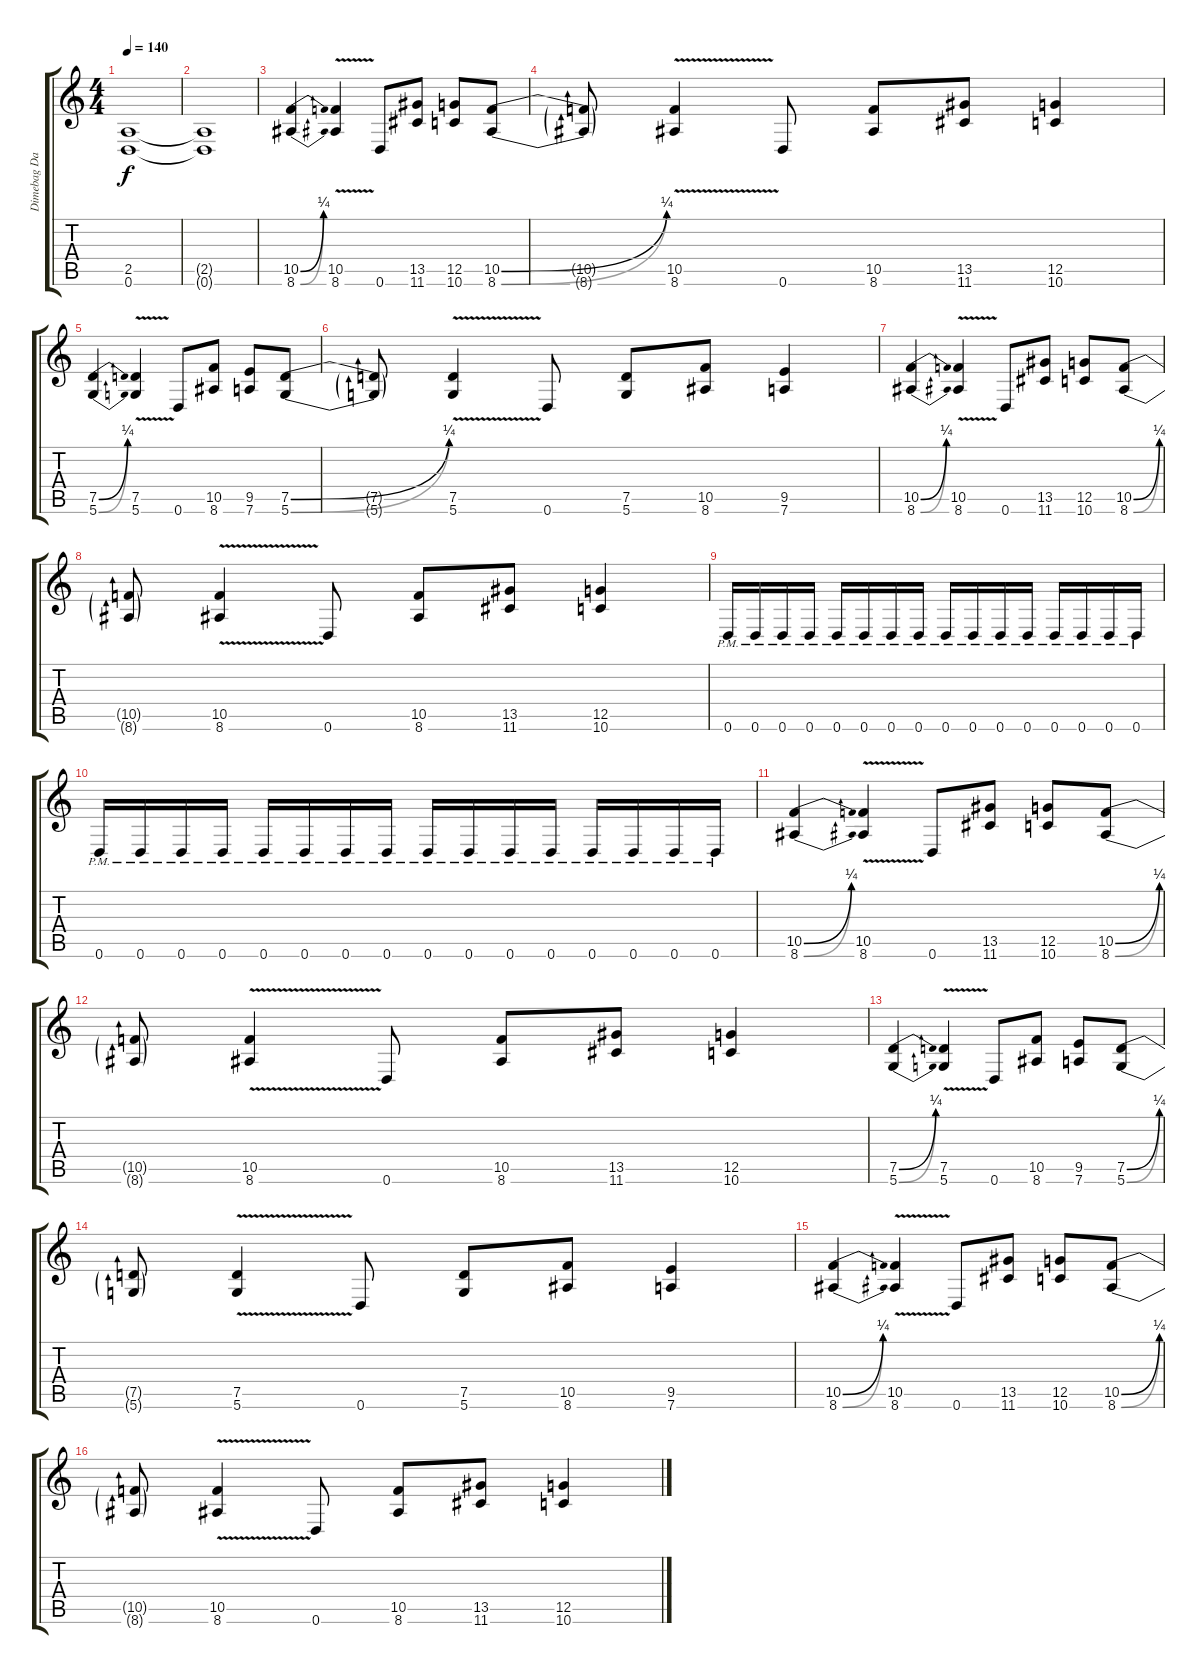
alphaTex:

\track ("Dimebag Darrell" "Dimebag Da") {instrument overdrivenguitar}
\staff {score tabs}
\tuning (D4 A3 F3 C3 G2 D2) {hide}
\ts (4 4)
\tempo 140
\clef g2
\ks c
(2.5 0.6).1{dy f} |
(2.5{t} 0.6{t}).1 |
(10.5{be (bend 0 0 60 1)} 8.6{be (bend 0 0 60 1)}).4 (10.5{v} 8.6{v}).4 0.6.8 (13.5 11.6).8 (12.5 10.6).8 (10.5{be (bend 0 0 60 1)} 8.6{be (bend 0 0 60 1)}).8 |
(10.5{t} 8.6{t}).8 (10.5{v} 8.6{v}).4 0.6.8 (10.5 8.6).8 (13.5 11.6).8 (12.5 10.6).4 |
(7.5{be (bend 0 0 60 1)} 5.6{be (bend 0 0 60 1)}).4 (7.5{v} 5.6{v}).4 0.6.8 (10.5 8.6).8 (9.5 7.6).8 (7.5{be (bend 0 0 60 1)} 5.6{be (bend 0 0 60 1)}).8 |
(7.5{t} 5.6{t}).8 (7.5{v} 5.6{v}).4 0.6.8 (7.5 5.6).8 (10.5 8.6).8 (9.5 7.6).4 |
(10.5{be (bend 0 0 60 1)} 8.6{be (bend 0 0 60 1)}).4 (10.5{v} 8.6{v}).4 0.6.8 (13.5 11.6).8 (12.5 10.6).8 (10.5{be (bend 0 0 60 1)} 8.6{be (bend 0 0 60 1)}).8 |
(10.5{t} 8.6{t}).8 (10.5{v} 8.6{v}).4 0.6.8 (10.5 8.6).8 (13.5 11.6).8 (12.5 10.6).4 |
0.6{pm}.16 0.6{pm}.16 0.6{pm}.16 0.6{pm}.16 0.6{pm}.16 0.6{pm}.16 0.6{pm}.16 0.6{pm}.16 0.6{pm}.16 0.6{pm}.16 0.6{pm}.16 0.6{pm}.16 0.6{pm}.16 0.6{pm}.16 0.6{pm}.16 0.6{pm}.16 |
0.6{pm}.16 0.6{pm}.16 0.6{pm}.16 0.6{pm}.16 0.6{pm}.16 0.6{pm}.16 0.6{pm}.16 0.6{pm}.16 0.6{pm}.16 0.6{pm}.16 0.6{pm}.16 0.6{pm}.16 0.6{pm}.16 0.6{pm}.16 0.6{pm}.16 0.6{pm}.16 |
(10.5{be (bend 0 0 60 1)} 8.6{be (bend 0 0 60 1)}).4 (10.5{v} 8.6{v}).4 0.6.8 (13.5 11.6).8 (12.5 10.6).8 (10.5{be (bend 0 0 60 1)} 8.6{be (bend 0 0 60 1)}).8 |
(10.5{t} 8.6{t}).8 (10.5{v} 8.6{v}).4 0.6.8 (10.5 8.6).8 (13.5 11.6).8 (12.5 10.6).4 |
(7.5{be (bend 0 0 60 1)} 5.6{be (bend 0 0 60 1)}).4 (7.5{v} 5.6{v}).4 0.6.8 (10.5 8.6).8 (9.5 7.6).8 (7.5{be (bend 0 0 60 1)} 5.6{be (bend 0 0 60 1)}).8 |
(7.5{t} 5.6{t}).8 (7.5{v} 5.6{v}).4 0.6.8 (7.5 5.6).8 (10.5 8.6).8 (9.5 7.6).4 |
(10.5{be (bend 0 0 60 1)} 8.6{be (bend 0 0 60 1)}).4 (10.5{v} 8.6{v}).4 0.6.8 (13.5 11.6).8 (12.5 10.6).8 (10.5{be (bend 0 0 60 1)} 8.6{be (bend 0 0 60 1)}).8 |
(10.5{t} 8.6{t}).8 (10.5{v} 8.6{v}).4 0.6.8 (10.5 8.6).8 (13.5 11.6).8 (12.5 10.6).4
